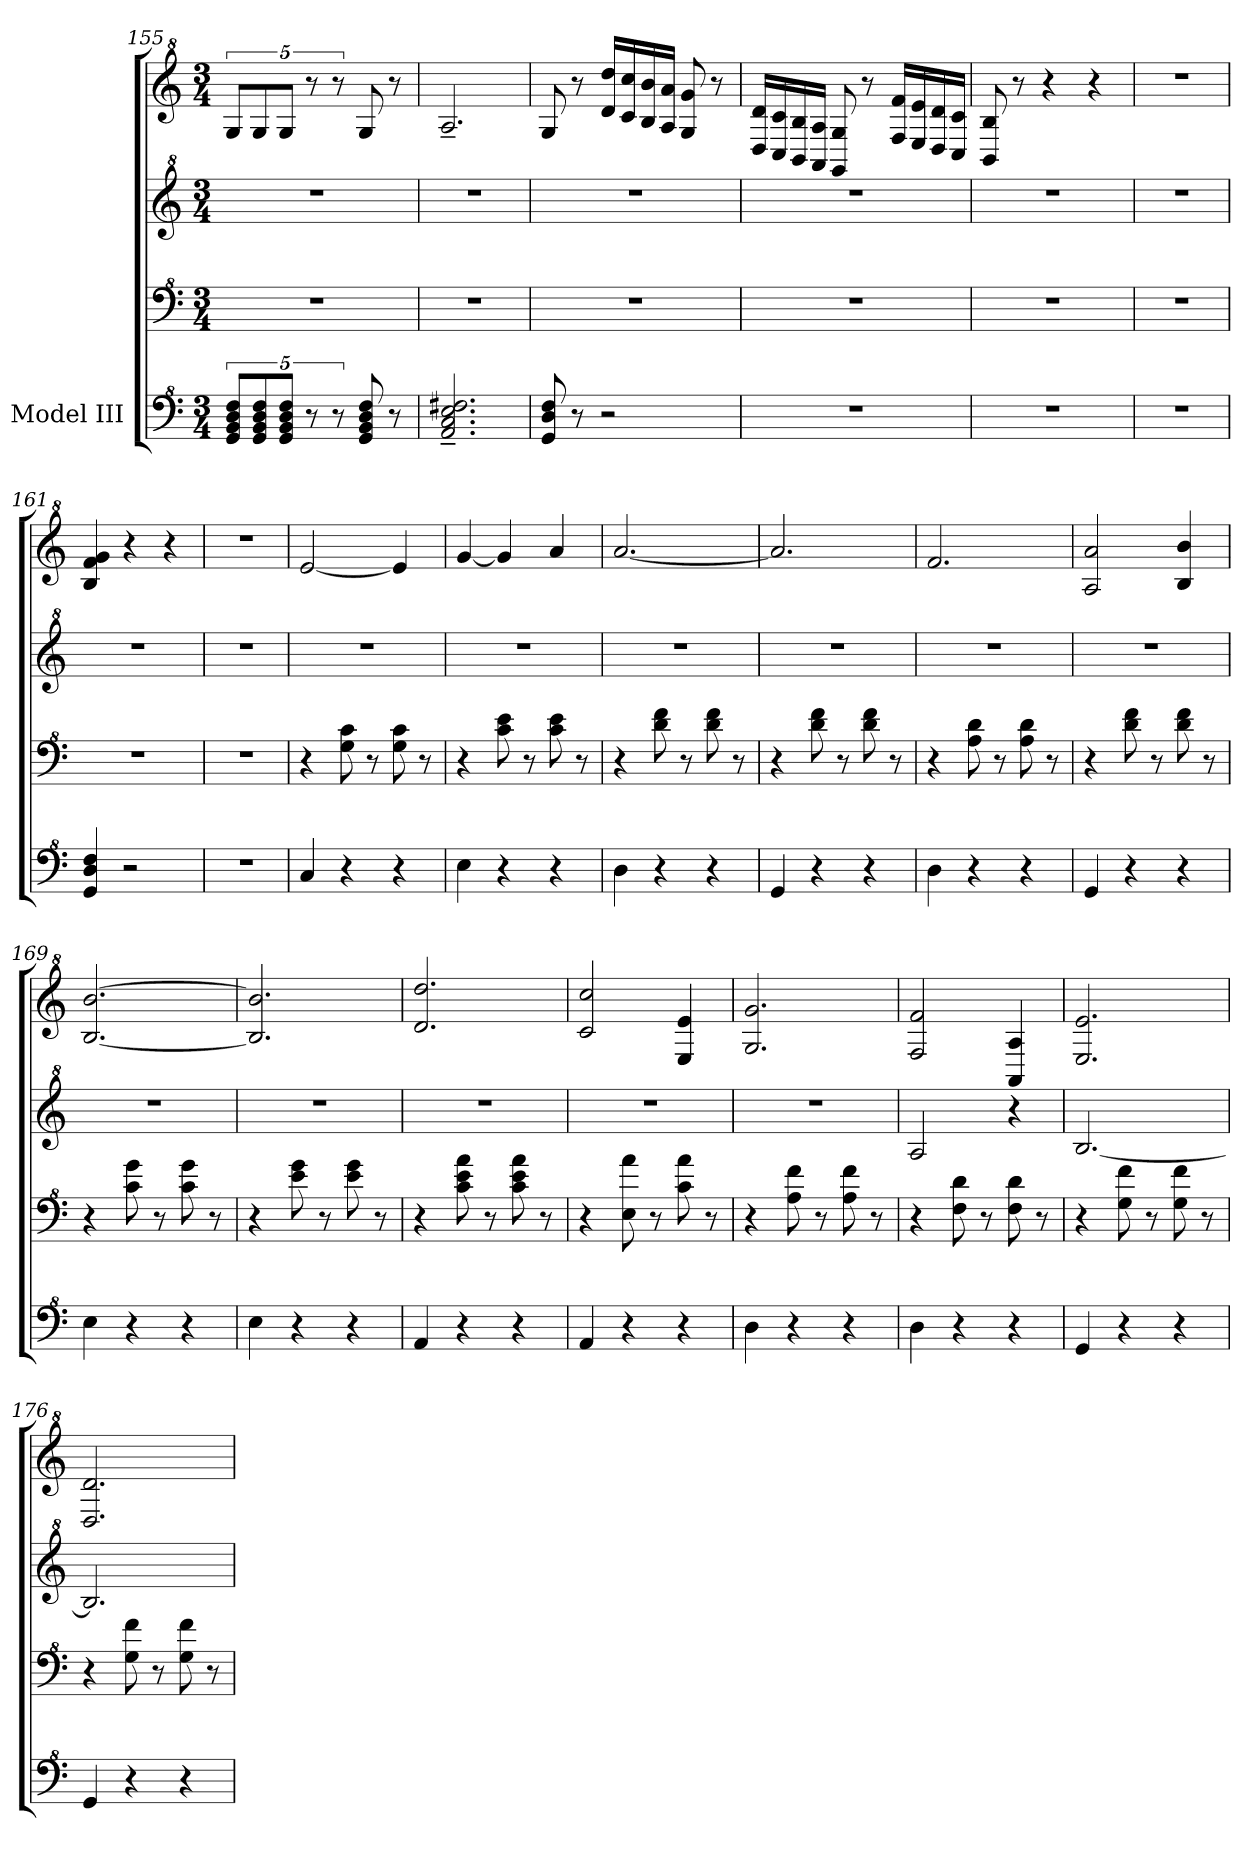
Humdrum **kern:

**kern	**kern	**kern	**kern
*part1	*part1	*part1	*part1
*staff4	*staff3	*staff2	*staff1
*I"Model III	*	*	*
!!LO:LB:g=z
*clefF^4	*clefF^4	*clefG^2	*clefG^2
*k[]	*k[]	*k[]	*k[]
*M3/4	*M3/4	*M3/4	*M3/4
*MM208	*MM208	*MM208	*MM208
=155	=155	=155	=155
10G/ 10B/ 10d/ 10f/L	2.r	2.r	10g/L
10G/ 10B/ 10d/ 10f/	.	.	10g/
10G/ 10B/ 10d/ 10f/J	.	.	10g/J
10r	.	.	10r
10r	.	.	10r
*	*	*	*MM180
8G/ 8B/ 8d/ 8f/	.	.	8g/
8r	.	.	8r
=156	=156	=156	=156
2.A/~ 2.c/~ 2.e/~ 2.f#X/~	2.r	2.r	2.a~/
=157	=157	=157	=157
*	*	*	*MM208
8G/ 8d/ 8f/	2.r	2.r	8g/
8r	.	.	8r
2r	.	.	16dd/ 16ddd/LL
.	.	.	16cc/ 16ccc/
.	.	.	16b/ 16bb/
.	.	.	16a/ 16aa/JJ
.	.	.	8g/ 8gg/
.	.	.	8r
=158	=158	=158	=158
2.r	2.r	2.r	16d/ 16dd/LL
.	.	.	16c/ 16cc/
.	.	.	16B/ 16b/
.	.	.	16A/ 16a/JJ
.	.	.	8G/ 8g/
.	.	.	8r
.	.	.	16f/ 16ff/LL
.	.	.	16e/ 16ee/
.	.	.	16d/ 16dd/
.	.	.	16c/ 16cc/JJ
=159	=159	=159	=159
2.r	2.r	2.r	8B/ 8b/
.	.	.	8r
.	.	.	4r
.	.	.	4r
=160	=160	=160	=160
*	*	*	*MM260
2.r	2.r	2.r	2.r
!!LO:PB:g=z
=161	=161	=161	=161
*	*	*	*MM208
4G/ 4d/ 4f/	2.r	2.r	4b/ 4ff/ 4gg/
2r	.	.	4r
.	.	.	4r
=162	=162	=162	=162
*	*	*	*MM160
2.r	2.r	2.r	2.r
=163	=163	=163	=163
*	*	*	*MM172
4c/	4r	2.r	[2ee/
4r	8g\ 8cc\	.	.
.	8r	.	.
*	*	*	*MM180
4r	8g\ 8cc\	.	4ee/]
.	8r	.	.
=164	=164	=164	=164
4e\	4r	2.r	[4gg/
*	*	*	*MM188
4r	8cc\ 8ee\	.	4gg/]
.	8r	.	.
4r	8cc\ 8ee\	.	4aa/
.	8r	.	.
=165	=165	=165	=165
*	*	*	*MM196
4d\	4r	2.r	[2.aa/
4r	8dd\ 8ff\	.	.
.	8r	.	.
4r	8dd\ 8ff\	.	.
.	8r	.	.
=166	=166	=166	=166
4G/	4r	2.r	2.aa/]
4r	8dd\ 8ff\	.	.
.	8r	.	.
4r	8dd\ 8ff\	.	.
.	8r	.	.
=167	=167	=167	=167
*	*	*	*MM200
4d\	4r	2.r	2.ff/
4r	8a\ 8dd\	.	.
.	8r	.	.
4r	8a\ 8dd\	.	.
.	8r	.	.
=168	=168	=168	=168
4G/	4r	2.r	2a/ 2aa/
4r	8dd\ 8ff\	.	.
.	8r	.	.
*	*	*	*MM204
4r	8dd\ 8ff\	.	4b/ 4bb/
.	8r	.	.
=169	=169	=169	=169
4e\	4r	2.r	[2.b/ [2.bb/
4r	8cc\ 8gg\	.	.
.	8r	.	.
4r	8cc\ 8gg\	.	.
.	8r	.	.
!!LO:LB:g=z
=170	=170	=170	=170
*	*	*	*MM208
4e\	4r	2.r	2.b/] 2.bb/]
4r	8ee\ 8gg\	.	.
.	8r	.	.
4r	8ee\ 8gg\	.	.
.	8r	.	.
=171	=171	=171	=171
4A/	4r	2.r	2.dd/ 2.ddd/
4r	8cc\ 8ee\ 8aa\	.	.
.	8r	.	.
4r	8cc\ 8ee\ 8aa\	.	.
.	8r	.	.
=172	=172	=172	=172
4A/	4r	2.r	2cc/ 2ccc/
4r	8e\ 8aa\	.	.
.	8r	.	.
4r	8cc\ 8aa\	.	4e/ 4ee/
.	8r	.	.
=173	=173	=173	=173
4d\	4r	2.r	2.g/ 2.gg/
4r	8a\ 8ff\	.	.
.	8r	.	.
4r	8a\ 8ff\	.	.
.	8r	.	.
=174	=174	=174	=174
4d\	4r	2a/	2f/ 2ff/
4r	8f\ 8dd\	.	.
.	8r	.	.
4r	8f\ 8dd\	4r	4A/ 4a/
.	8r	.	.
=175	=175	=175	=175
4G/	4r	[2.b/	2.e/ 2.ee/
4r	8g\ 8ff\	.	.
.	8r	.	.
4r	8g\ 8ff\	.	.
.	8r	.	.
=176	=176	=176	=176
4G/	4r	2.b/]	2.d/ 2.dd/
4r	8g\ 8ff\	.	.
.	8r	.	.
4r	8g\ 8ff\	.	.
.	8r	.	.
=	=	=	=
*-	*-	*-	*-
